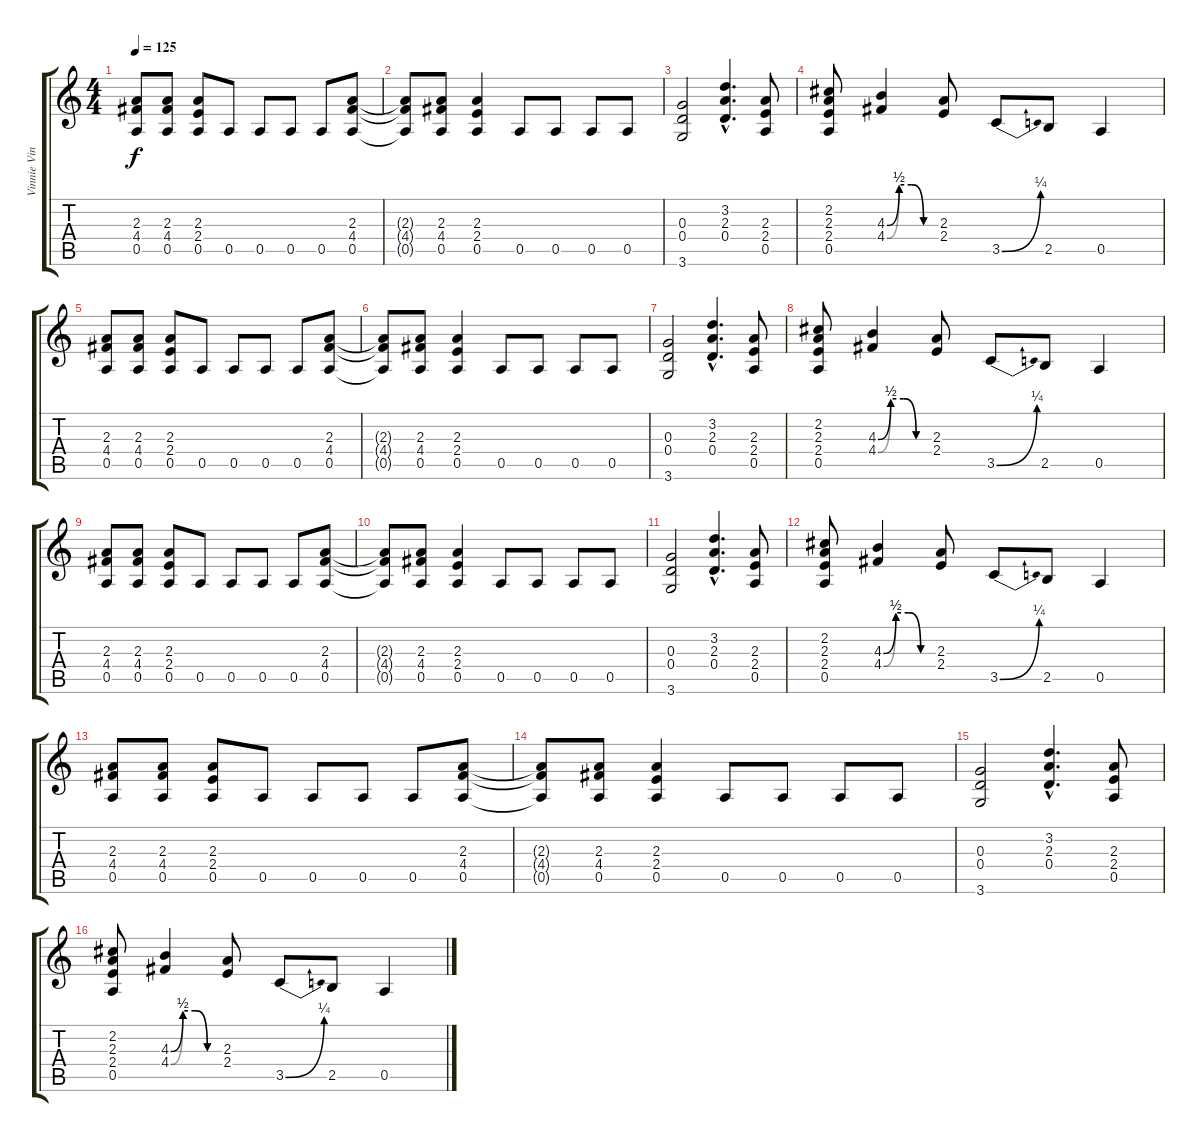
\track ("Vinnie Vincent" "Vinnie Vin") {instrument overdrivenguitar}
\staff {score tabs}
\tuning (E4 B3 G3 D3 A2 E2) {hide}
\ts (4 4)
\tempo 125
\clef g2
\ks c
(2.3 4.4 0.5).8{dy f} (2.3 4.4 0.5).8 (2.3 2.4 0.5).8 0.5.8 0.5.8 0.5.8 0.5.8 (2.3 4.4 0.5).8 |
(2.3{t} 4.4{t} 0.5{t}).8 (2.3 4.4 0.5).8 (2.3 2.4 0.5).4 0.5.8 0.5.8 0.5.8 0.5.8 |
(0.3 0.4 3.6).2 (3.2{hac} 2.3{hac} 0.4{hac}).4{d} (2.3 2.4 0.5).8 |
(2.2 2.3 2.4 0.5).8 (4.3{be (custom 0 0 15 2 30 2 45 0 60 0)} 4.4{be (custom 0 0 15 2 30 2 45 0 60 0)}).4 (2.3 2.4).8 3.5{be (bend 0 0 60 1)}.8 2.5.8 0.5.4 |
(2.3 4.4 0.5).8 (2.3 4.4 0.5).8 (2.3 2.4 0.5).8 0.5.8 0.5.8 0.5.8 0.5.8 (2.3 4.4 0.5).8 |
(2.3{t} 4.4{t} 0.5{t}).8 (2.3 4.4 0.5).8 (2.3 2.4 0.5).4 0.5.8 0.5.8 0.5.8 0.5.8 |
(0.3 0.4 3.6).2 (3.2{hac} 2.3{hac} 0.4{hac}).4{d} (2.3 2.4 0.5).8 |
(2.2 2.3 2.4 0.5).8 (4.3{be (custom 0 0 15 2 30 2 45 0 60 0)} 4.4{be (custom 0 0 15 2 30 2 45 0 60 0)}).4 (2.3 2.4).8 3.5{be (bend 0 0 60 1)}.8 2.5.8 0.5.4 |
(2.3 4.4 0.5).8 (2.3 4.4 0.5).8 (2.3 2.4 0.5).8 0.5.8 0.5.8 0.5.8 0.5.8 (2.3 4.4 0.5).8 |
(2.3{t} 4.4{t} 0.5{t}).8 (2.3 4.4 0.5).8 (2.3 2.4 0.5).4 0.5.8 0.5.8 0.5.8 0.5.8 |
(0.3 0.4 3.6).2 (3.2{hac} 2.3{hac} 0.4{hac}).4{d} (2.3 2.4 0.5).8 |
(2.2 2.3 2.4 0.5).8 (4.3{be (custom 0 0 15 2 30 2 45 0 60 0)} 4.4{be (custom 0 0 15 2 30 2 45 0 60 0)}).4 (2.3 2.4).8 3.5{be (bend 0 0 60 1)}.8 2.5.8 0.5.4 |
(2.3 4.4 0.5).8 (2.3 4.4 0.5).8 (2.3 2.4 0.5).8 0.5.8 0.5.8 0.5.8 0.5.8 (2.3 4.4 0.5).8 |
(2.3{t} 4.4{t} 0.5{t}).8 (2.3 4.4 0.5).8 (2.3 2.4 0.5).4 0.5.8 0.5.8 0.5.8 0.5.8 |
(0.3 0.4 3.6).2 (3.2{hac} 2.3{hac} 0.4{hac}).4{d} (2.3 2.4 0.5).8 |
(2.2 2.3 2.4 0.5).8 (4.3{be (custom 0 0 15 2 30 2 45 0 60 0)} 4.4{be (custom 0 0 15 2 30 2 45 0 60 0)}).4 (2.3 2.4).8 3.5{be (bend 0 0 60 1)}.8 2.5.8 0.5.4
